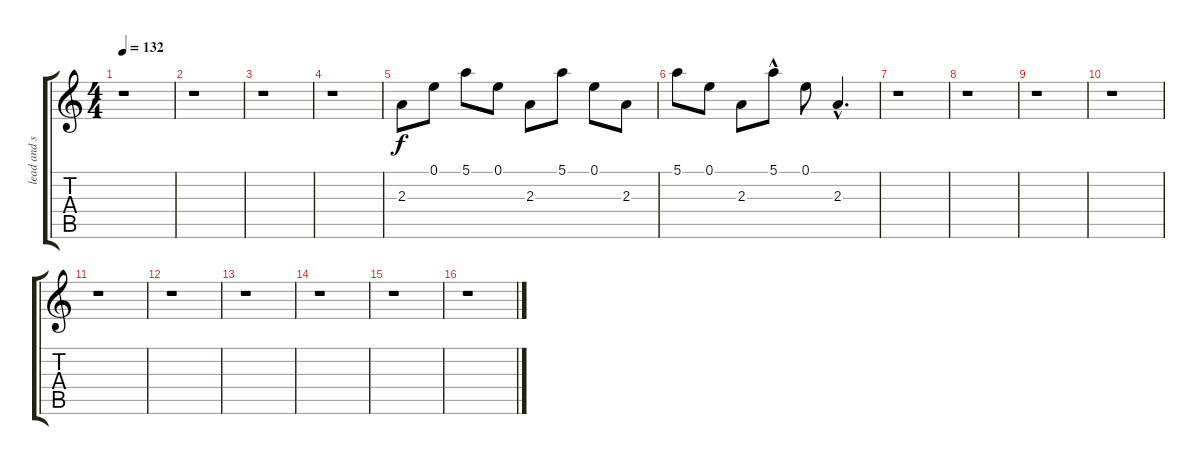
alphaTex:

\track ("lead and solo" "lead and s") {instrument distortionguitar}
\staff {score tabs}
\tuning (E4 B3 G3 D3 A2 E2) {hide}
\ts (4 4)
\tempo 132
\clef g2
\ks c
r.1{dy f} |
r.1 |
r.1 |
r.1 |
2.3.8 0.1.8 5.1.8 0.1.8 2.3.8 5.1.8 0.1.8 2.3.8 |
5.1.8 0.1.8 2.3.8 5.1{hac}.8 0.1.8 2.3{hac}.4{d} |
r.1 |
r.1 |
r.1 |
r.1 |
r.1 |
r.1 |
r.1 |
r.1 |
r.1 |
r.1
